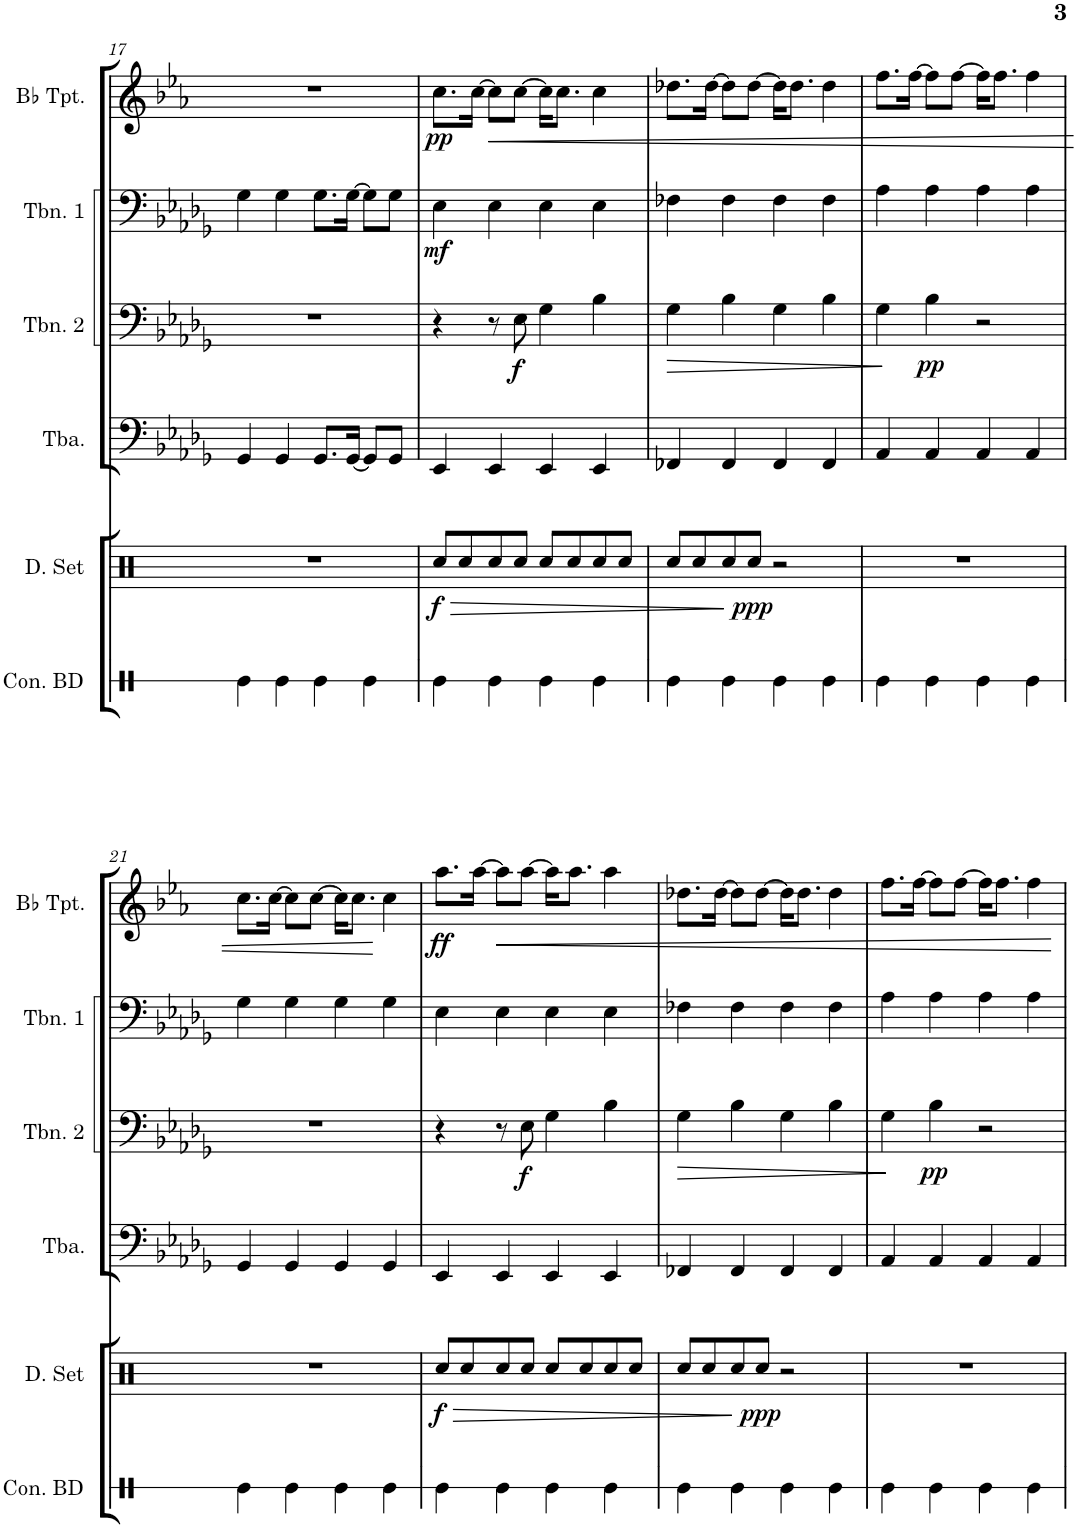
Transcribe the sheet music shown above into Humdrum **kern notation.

**kern	**kern	**dynam	**kern	**kern	**dynam	**kern	**dynam	**kern	**dynam
*part6	*part5	*part5	*part4	*part3	*part3	*part2	*part2	*part1	*part1
*staff6	*staff5	*staff5	*staff4	*staff3	*staff3	*staff2	*staff2	*staff1	*staff1
*I"Concert Bass Drum	*I"Drumset	*	*I"Tuba	*I"Trombone 2	*	*I"Trombone 1	*	*I"Bb Trumpet	*
*I'Con. BD	*I'D. Set	*	*I'Tba.	*I'Tbn. 2	*	*I'Tbn. 1	*	*I'Bb Tpt.	*
!!LO:PB:g=z
*clefX	*clefX	*	*clefF4	*clefF4	*	*clefF4	*	*clefG2	*
*	*	*	*	*	*	*	*	*Trd1c2	*
*k[]	*k[]	*	*k[b-e-a-d-g-]	*k[b-e-a-d-g-]	*	*k[b-e-a-d-g-]	*	*k[b-e-a-]	*
*M4/4	*M4/4	*	*M4/4	*M4/4	*	*M4/4	*	*M4/4	*
=17	=17	=17	=17	=17	=17	=17	=17	=17	=17
4Re\	1r	.	4GG-/	1r	.	4G-\	.	1r	.
4Re\	.	.	4GG-/	.	.	4G-\	.	.	.
4Re\	.	.	8.GG-/L	.	.	8.G-\L	.	.	.
.	.	.	[16GG-/Jk	.	.	[16G-\Jk	.	.	.
4Re\	.	.	8GG-/L]	.	.	8G-\L]	.	.	.
.	.	.	8GG-/J	.	.	8G-\J	.	.	.
=18	=18	=18	=18	=18	=18	=18	=18	=18	=18
!	!	!LO:HP:b	!	!	!	!	!	!	!
!	!	!LO:DY:n=1:b	!	!	!	!	!LO:DY:b	!	!LO:DY:b
4Re\	8Rcc/L	> f	4EE-/	4r	.	4E-\	mf	8.cc\L	pp
.	8Rcc/	.	.	.	.	.	.	.	.
.	.	.	.	.	.	.	.	[16cc\Jk	.
!	!	!	!	!	!	!	!	!	!LO:HP:b
4Re\	8Rcc/	.	4EE-/	8r	.	4E-\	.	8cc\L]	<
!	!	!	!	!	!LO:DY:b	!	!	!	!
.	8Rcc/J	.	.	8E-\	f	.	.	[8cc\J	.
4Re\	8Rcc/L	.	4EE-/	4G-\	.	4E-\	.	16cc\KL]	.
.	.	.	.	.	.	.	.	8.cc\J	.
.	8Rcc/	.	.	.	.	.	.	.	.
4Re\	8Rcc/	.	4EE-/	4B-\	.	4E-\	.	4cc\	.
.	8Rcc/J	.	.	.	.	.	.	.	.
=19	=19	=19	=19	=19	=19	=19	=19	=19	=19
!	!	!	!	!	!LO:HP:b	!	!	!	!
4Re\	8Rcc/L	.	4FF-X/	4G-\	>	4F-X\	.	8.dd-X\L	.
.	8Rcc/	.	.	.	.	.	.	.	.
.	.	.	.	.	.	.	.	[16dd-\Jk	.
4Re\	8Rcc/	.	4FF-/	4B-\	.	4F-\	.	8dd-\L]	.
!	!	!LO:DY:n=1:b	!	!	!	!	!	!	!
.	8Rcc/J	] ppp	.	.	.	.	.	[8dd-\J	.
4Re\	2r	.	4FF-/	4G-\	.	4F-\	.	16dd-\KL]	.
.	.	.	.	.	.	.	.	8.dd-\J	.
4Re\	.	.	4FF-/	4B-\	.	4F-\	.	4dd-\	.
=20	=20	=20	=20	=20	=20	=20	=20	=20	=20
4Re\	1r	.	4AA-/	4G-\	.	4A-\	.	8.ff\L	.
.	.	.	.	.	.	.	.	[16ff\Jk	.
!	!	!	!	!	!LO:DY:n=1:b	!	!	!	!
4Re\	.	.	4AA-/	4B-\	] pp	4A-\	.	8ff\L]	.
.	.	.	.	.	.	.	.	[8ff\J	.
4Re\	.	.	4AA-/	2r	.	4A-\	.	16ff\KL]	.
.	.	.	.	.	.	.	.	8.ff\J	.
4Re\	.	.	4AA-/	.	.	4A-\	.	4ff\	.
!!LO:LB:g=z
=21	=21	=21	=21	=21	=21	=21	=21	=21	=21
4Re\	1r	.	4GG-/	1r	.	4G-\	.	8.cc\L	.
.	.	.	.	.	.	.	.	[16cc\Jk	.
4Re\	.	.	4GG-/	.	.	4G-\	.	8cc\L]	.
.	.	.	.	.	.	.	.	[8cc\J	.
4Re\	.	.	4GG-/	.	.	4G-\	.	16cc\KL]	.
.	.	.	.	.	.	.	.	8.cc\J	.
4Re\	.	.	4GG-/	.	.	4G-\	.	4cc\	[
=22	=22	=22	=22	=22	=22	=22	=22	=22	=22
!	!	!LO:HP:b	!	!	!	!	!	!	!
!	!	!LO:DY:n=1:b	!	!	!	!	!	!	!LO:DY:b
4Re\	8Rcc/L	> f	4EE-/	4r	.	4E-\	.	8.aa-\L	ff
.	8Rcc/	.	.	.	.	.	.	.	.
.	.	.	.	.	.	.	.	[16aa-\Jk	.
4Re\	8Rcc/	.	4EE-/	8r	.	4E-\	.	8aa-\L]	.
!	!	!	!	!	!LO:DY:b	!	!	!	!
.	8Rcc/J	.	.	8E-\	f	.	.	[8aa-\J	.
4Re\	8Rcc/L	.	4EE-/	4G-\	.	4E-\	.	16aa-\KL]	.
.	.	.	.	.	.	.	.	8.aa-\J	.
.	8Rcc/	.	.	.	.	.	.	.	.
4Re\	8Rcc/	.	4EE-/	4B-\	.	4E-\	.	4aa-\	.
.	8Rcc/J	.	.	.	.	.	.	.	.
=23	=23	=23	=23	=23	=23	=23	=23	=23	=23
!	!	!	!	!	!LO:HP:b	!	!	!	!
4Re\	8Rcc/L	.	4FF-X/	4G-\	>	4F-X\	.	8.dd-X\L	.
.	8Rcc/	.	.	.	.	.	.	.	.
.	.	.	.	.	.	.	.	[16dd-\Jk	.
4Re\	8Rcc/	.	4FF-/	4B-\	.	4F-\	.	8dd-\L]	.
!	!	!LO:DY:n=1:b	!	!	!	!	!	!	!
.	8Rcc/J	] ppp	.	.	.	.	.	[8dd-\J	.
4Re\	2r	.	4FF-/	4G-\	.	4F-\	.	16dd-\KL]	.
.	.	.	.	.	.	.	.	8.dd-\J	.
4Re\	.	.	4FF-/	4B-\	.	4F-\	.	4dd-\	.
=24	=24	=24	=24	=24	=24	=24	=24	=24	=24
4Re\	1r	.	4AA-/	4G-\	.	4A-\	.	8.ff\L	.
.	.	.	.	.	.	.	.	[16ff\Jk	.
!	!	!	!	!	!LO:DY:n=1:b	!	!	!	!
4Re\	.	.	4AA-/	4B-\	] pp	4A-\	.	8ff\L]	.
.	.	.	.	.	.	.	.	[8ff\J	.
4Re\	.	.	4AA-/	2r	.	4A-\	.	16ff\KL]	.
.	.	.	.	.	.	.	.	8.ff\J	.
4Re\	.	.	4AA-/	.	.	4A-\	.	4ff\	.
=	=	=	=	=	=	=	=	=	=
*-	*-	*-	*-	*-	*-	*-	*-	*-	*-
